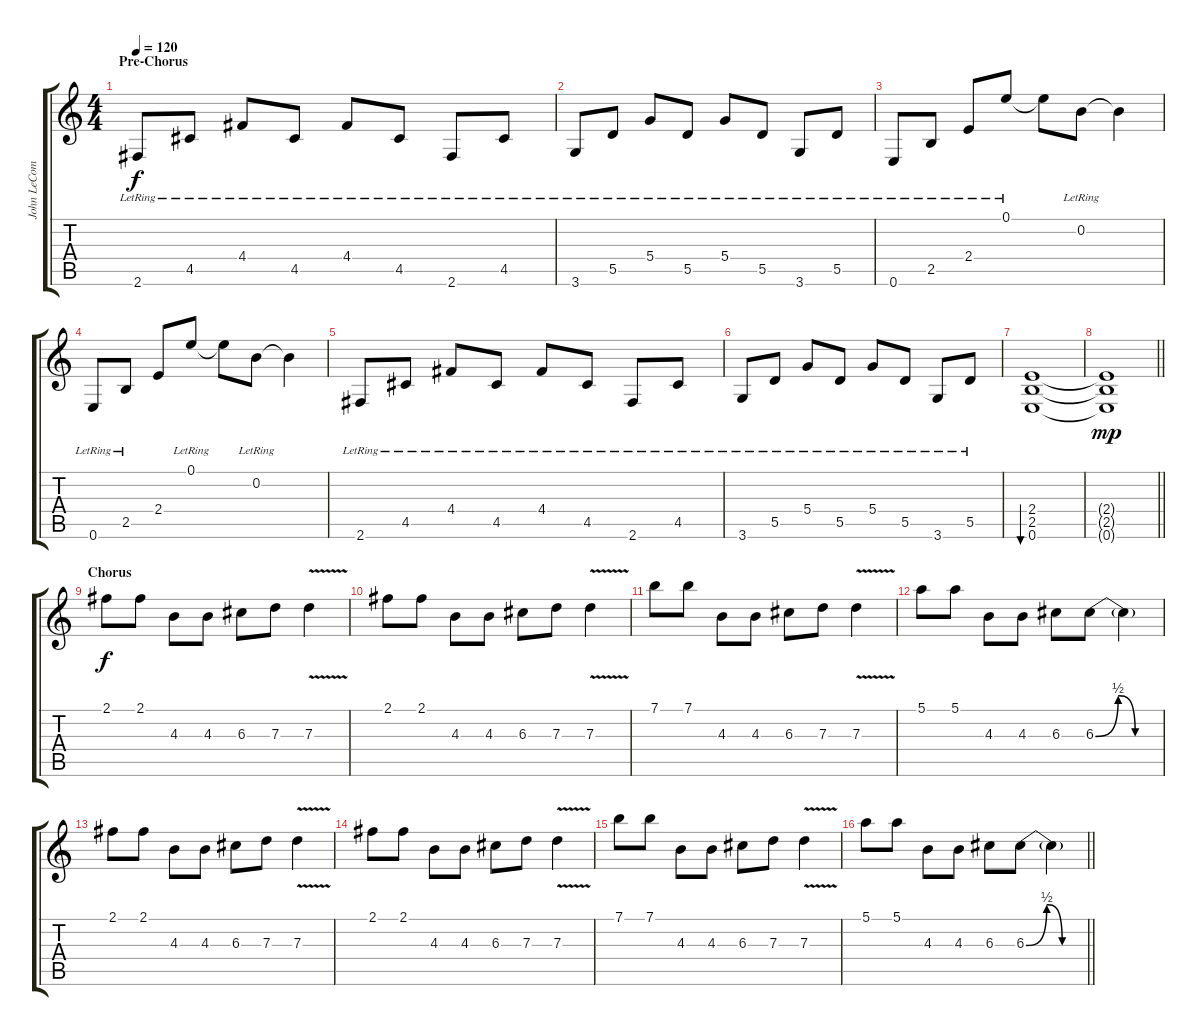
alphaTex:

\track ("John LeCompt" "John LeCom") {instrument acousticguitarsteel}
\staff {score tabs}
\tuning (E4 B3 G3 D3 A2 E2) {hide}
\ts (4 4)
\section ("" "Pre-Chorus")
\tempo 120
\clef g2
\ks c
2.6{lr}.8{dy f} 4.5{lr}.8 4.4{lr}.8 4.5{lr}.8 4.4{lr}.8 4.5{lr}.8 2.6{lr}.8 4.5{lr}.8 |
3.6{lr}.8 5.5{lr}.8 5.4{lr}.8 5.5{lr}.8 5.4{lr}.8 5.5{lr}.8 3.6{lr}.8 5.5{lr}.8 |
0.6{lr}.8 2.5{lr}.8 2.4{lr}.8 0.1{lr}.8 0.1{t}.8 0.2{lr}.8 0.2{t}.4 |
0.6{lr}.8 2.5{lr}.8 2.4.8 0.1{lr}.8 0.1{t}.8 0.2{lr}.8 0.2{t}.4 |
2.6{lr}.8 4.5{lr}.8 4.4{lr}.8 4.5{lr}.8 4.4{lr}.8 4.5{lr}.8 2.6{lr}.8 4.5{lr}.8 |
3.6{lr}.8 5.5{lr}.8 5.4{lr}.8 5.5{lr}.8 5.4{lr}.8 5.5{lr}.8 3.6{lr}.8 5.5{lr}.8 |
(2.4 2.5 0.6).1{bu 240} |
\barLineRight lightlight
(2.4{t} 2.5{t} 0.6{t}).1{dy mp} |
\section ("" "Chorus")
2.1.8{dy f} 2.1.8 4.3.8 4.3.8 6.3.8 7.3.8 7.3{v}.4 |
2.1.8 2.1.8 4.3.8 4.3.8 6.3.8 7.3.8 7.3{v}.4 |
7.1.8 7.1.8 4.3.8 4.3.8 6.3.8 7.3.8 7.3{v}.4 |
5.1.8 5.1.8 4.3.8 4.3.8 6.3.8 6.3{be (custom 0 0 20 2 35 0 60 0)}.8 6.3{t}.4 |
2.1.8 2.1.8 4.3.8 4.3.8 6.3.8 7.3.8 7.3{v}.4 |
2.1.8 2.1.8 4.3.8 4.3.8 6.3.8 7.3.8 7.3{v}.4 |
7.1.8 7.1.8 4.3.8 4.3.8 6.3.8 7.3.8 7.3{v}.4 |
\barLineRight lightlight
5.1.8 5.1.8 4.3.8 4.3.8 6.3.8 6.3{be (custom 0 0 20 2 35 0 60 0)}.8 6.3{t}.4
